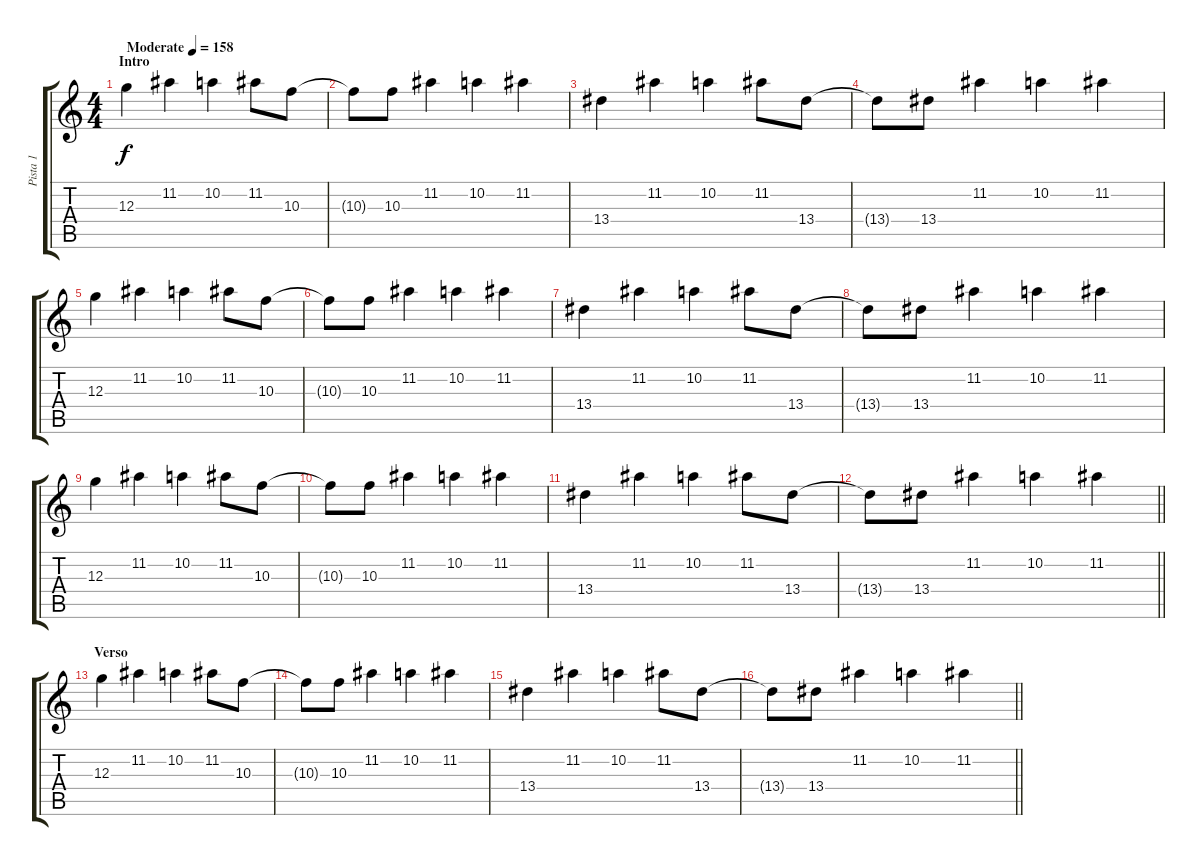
\track ("Pista 1" "Pista 1") {instrument distortionguitar}
\staff {score tabs}
\tuning (E4 B3 G3 D3 A2 E2) {hide}
\ts (4 4)
\section ("" "Intro")
\tempo (158 "Moderate")
\clef g2
\ks c
12.3.4{dy f instrument distortionguitar} 11.2.4 10.2.4 11.2.8 10.3.8 |
10.3{t}.8 10.3.8 11.2.4 10.2.4 11.2.4 |
13.4.4 11.2.4 10.2.4 11.2.8 13.4.8 |
13.4{t}.8 13.4.8 11.2.4 10.2.4 11.2.4 |
12.3.4 11.2.4 10.2.4 11.2.8 10.3.8 |
10.3{t}.8 10.3.8 11.2.4 10.2.4 11.2.4 |
13.4.4 11.2.4 10.2.4 11.2.8 13.4.8 |
13.4{t}.8 13.4.8 11.2.4 10.2.4 11.2.4 |
12.3.4 11.2.4 10.2.4 11.2.8 10.3.8 |
10.3{t}.8 10.3.8 11.2.4 10.2.4 11.2.4 |
13.4.4 11.2.4 10.2.4 11.2.8 13.4.8 |
\barLineRight lightlight
13.4{t}.8 13.4.8 11.2.4 10.2.4 11.2.4 |
\section ("" "Verso")
12.3.4 11.2.4 10.2.4 11.2.8 10.3.8 |
10.3{t}.8 10.3.8 11.2.4 10.2.4 11.2.4 |
13.4.4 11.2.4 10.2.4 11.2.8 13.4.8 |
\barLineRight lightlight
13.4{t}.8 13.4.8 11.2.4 10.2.4 11.2.4
